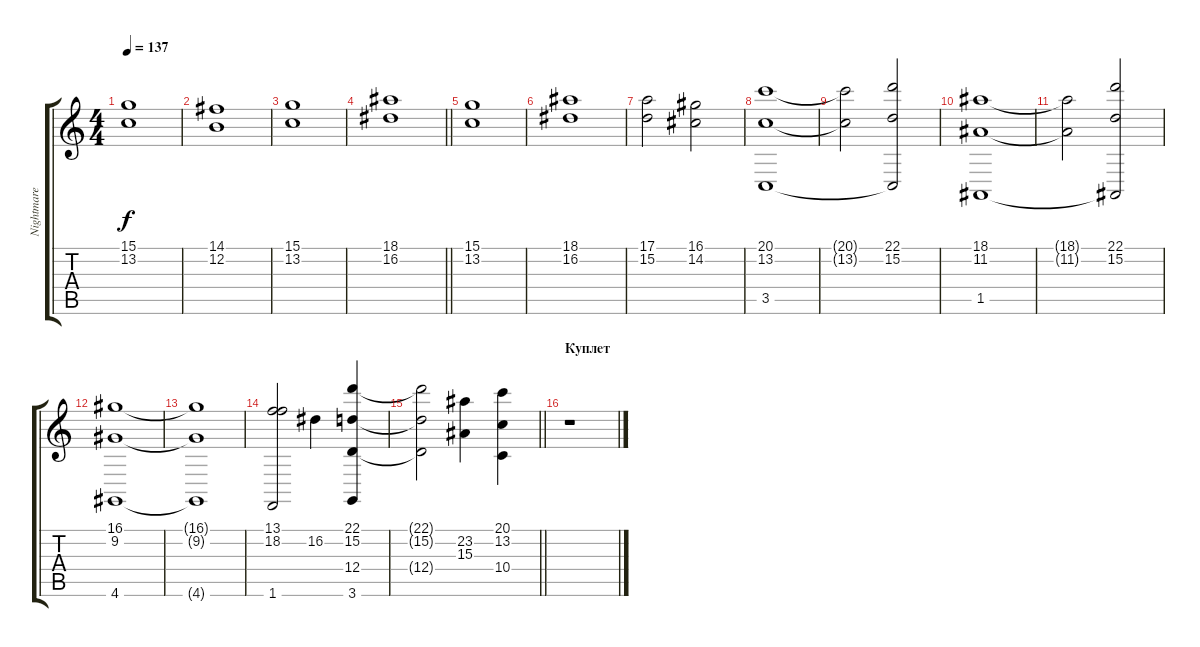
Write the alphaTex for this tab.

\track ("Nightmare Industries Syntezer 1" "Nightmare ") {instrument stringensemble1}
\staff {score tabs}
\tuning (E4 B3 G3 D3 A2 E2) {hide}
\ts (4 4)
\tempo 137
\clef g2
\ks c
(15.1 13.2).1{dy f} |
(14.1 12.2).1 |
(15.1 13.2).1 |
\barLineRight lightlight
(18.1 16.2).1 |
(15.1 13.2).1 |
(18.1 16.2).1 |
(17.1 15.2).2 (16.1 14.2).2 |
(20.1 13.2 3.5).1 |
(20.1{t} 13.2{t}).2 (22.1 15.2 3.5{t}).2 |
(18.1 11.2 1.5).1 |
(18.1{t} 11.2{t}).2 (22.1 15.2 1.5{t}).2 |
(16.1 9.2 4.6).1 |
(16.1{t} 9.2{t} 4.6{t}).1 |
(13.1 18.2 1.6).2 16.2.4 (22.1 15.2 12.4 3.6).4 |
\barLineRight lightlight
(22.1{t} 15.2{t} 12.4{t}).2 (23.2 15.3).4 (20.1 13.2 10.4).4 |
\section ("" "Куплет")
r.1
